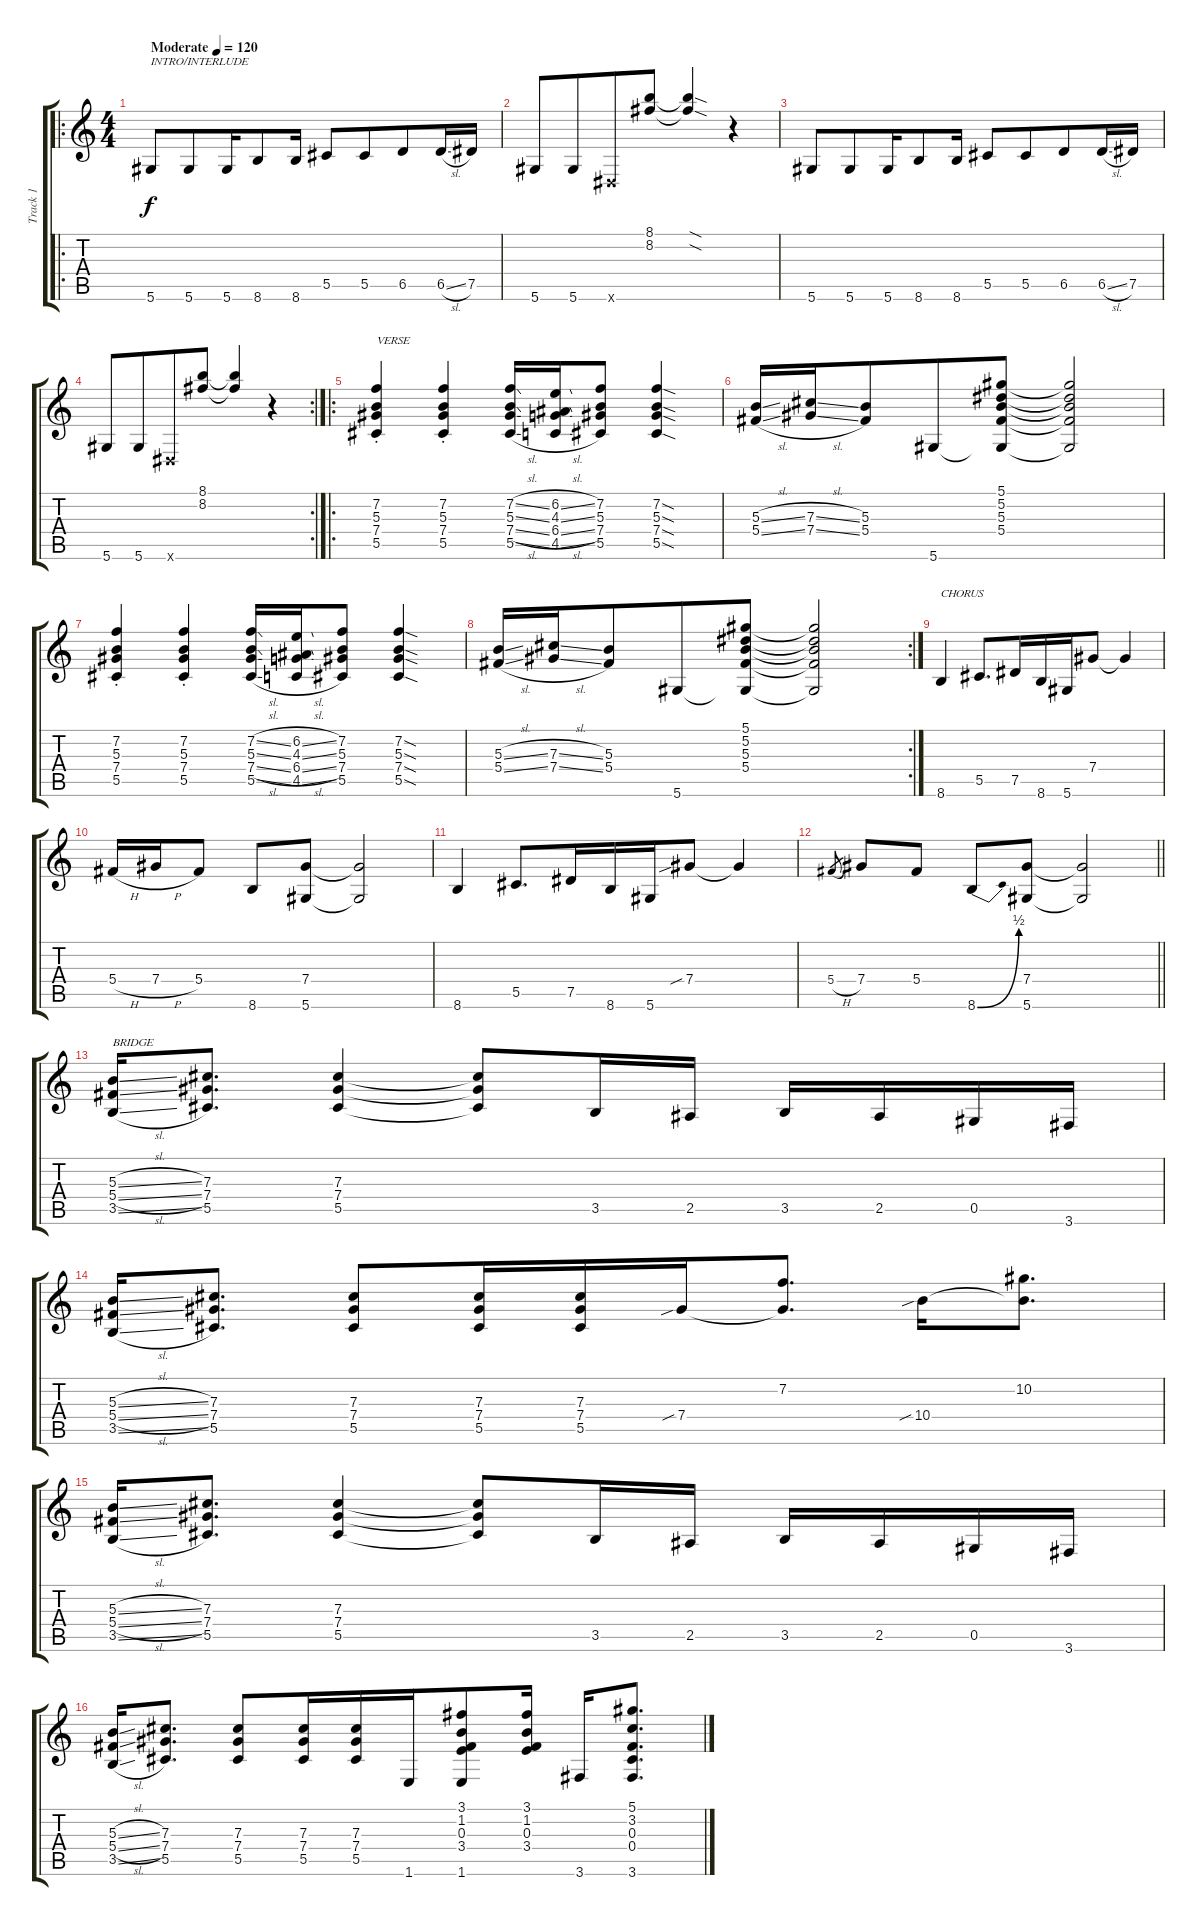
\track ("Track 1" "Track 1") {instrument acousticguitarsteel}
\staff {score tabs}
\tuning (Eb4 Bb3 Gb3 Db3 Ab2 Eb2) {hide}
\ro
\ts (4 4)
\tempo (120 "Moderate")
\clef g2
\ks c
5.6.8{txt "INTRO/INTERLUDE" dy f instrument acousticguitarsteel} 5.6.8{beam merge} 5.6.16 8.6.8{beam merge} 8.6.16 5.5.8 5.5.8{beam merge} 6.5.8 6.5{sl}.16 7.5.16 |
5.6.8{beam merge} 5.6.8{beam merge} 0.6{x}.8 (8.1 8.2).8{beam merge} (8.1{sod t} 8.2{sod t}).4{beam merge} r.4 |
5.6.8 5.6.8{beam merge} 5.6.16 8.6.8{beam merge} 8.6.16 5.5.8 5.5.8{beam merge} 6.5.8 6.5{sl}.16 7.5.16 |
\rc 2
5.6.8{beam merge} 5.6.8{beam merge} 0.6{x}.8 (8.1 8.2).8{beam merge} (8.1{t} 8.2{t}).4{beam merge} r.4 |
\ro
(7.2 5.3{st} 7.4 5.5).4{txt "VERSE"} (7.2 5.3{st} 7.4 5.5).4 (7.2{sl} 5.3{sl} 7.4{sl} 5.5{sl}).16 (6.2{sl} 4.3{sl} 6.4{sl} 4.5{sl}).16 (7.2 5.3 7.4 5.5).8 (7.2{sod} 5.3{sod} 7.4{sod} 5.5{sod}).4 |
(5.3{sl} 5.4{sl}).16 (7.3{sl} 7.4{sl}).16 (5.3 5.4).8{beam merge} 5.6.8{beam merge} (5.1 5.2 5.3 5.4 5.6{t}).8 (5.1{t} 5.2{t} 5.3{t} 5.4{t} 5.6{t}).2 |
(7.2 5.3{st} 7.4 5.5).4 (7.2 5.3{st} 7.4 5.5).4 (7.2{sl} 5.3{sl} 7.4{sl} 5.5{sl}).16 (6.2{sl} 4.3{sl} 6.4{sl} 4.5{sl}).16 (7.2 5.3 7.4 5.5).8 (7.2{sod} 5.3{sod} 7.4{sod} 5.5{sod}).4 |
\rc 2
(5.3{sl} 5.4{sl}).16 (7.3{sl} 7.4{sl}).16 (5.3 5.4).8{beam merge} 5.6.8{beam merge} (5.1 5.2 5.3 5.4 5.6{t}).8 (5.1{t} 5.2{t} 5.3{t} 5.4{t} 5.6{t}).2 |
8.6.4{txt "CHORUS" beam merge} 5.5.8{d beam merge} 7.5.16{beam merge} 8.6.16 5.6.16 7.4.8 7.4{t}.4 |
5.4{h}.16{beam merge} 7.4{h}.16{beam merge} 5.4.8 8.6.8 (7.4 5.6).8{beam merge} (7.4{t} 5.6{t}).2 |
8.6.4{beam merge} 5.5.8{d beam merge} 7.5.16{beam merge} 8.6.16 5.6.16 7.4{sib}.8 7.4{t}.4 |
\barLineRight lightlight
5.4{h}.8{gr beam merge} 7.4.8{beam merge} 5.4.8 8.6{be (bend 0 0 60 2)}.8 (7.4 5.6).8{beam merge} (7.4{t} 5.6{t}).2 |
(5.3{sl} 5.4{sl} 3.5{sl}).16{txt "BRIDGE"} (7.3 7.4 5.5).8{d} (7.3 7.4 5.5).4 (7.3{t} 7.4{t} 5.5{t}).8 3.5.16 2.5.16 3.5.16 2.5.16{beam merge} 0.5.16 3.6.16 |
(5.3{sl} 5.4{sl} 3.5{sl}).16 (7.3 7.4 5.5).8{d} (7.3 7.4 5.5).8{beam merge} (7.3 7.4 5.5).16 (7.3 7.4 5.5).16{beam merge} 7.4{sib}.16 (7.2 7.4{t}).8{d} 10.4{sib}.16 (10.2 10.4{t}).8{d} |
(5.3{sl} 5.4{sl} 3.5{sl}).16 (7.3 7.4 5.5).8{d} (7.3 7.4 5.5).4 (7.3{t} 7.4{t} 5.5{t}).8 3.5.16 2.5.16 3.5.16 2.5.16{beam merge} 0.5.16 3.6.16 |
(5.3{sl} 5.4{sl} 3.5{sl}).16 (7.3 7.4 5.5).8{d} (7.3 7.4 5.5).8{beam merge} (7.3 7.4 5.5).16 (7.3 7.4 5.5).16{beam merge} 1.6.16 (3.1 1.2 0.3 3.4 1.6).8 (3.1 1.2 0.3 3.4).16 3.6.16 (5.1 3.2 0.3 0.4 3.6).8{d}
